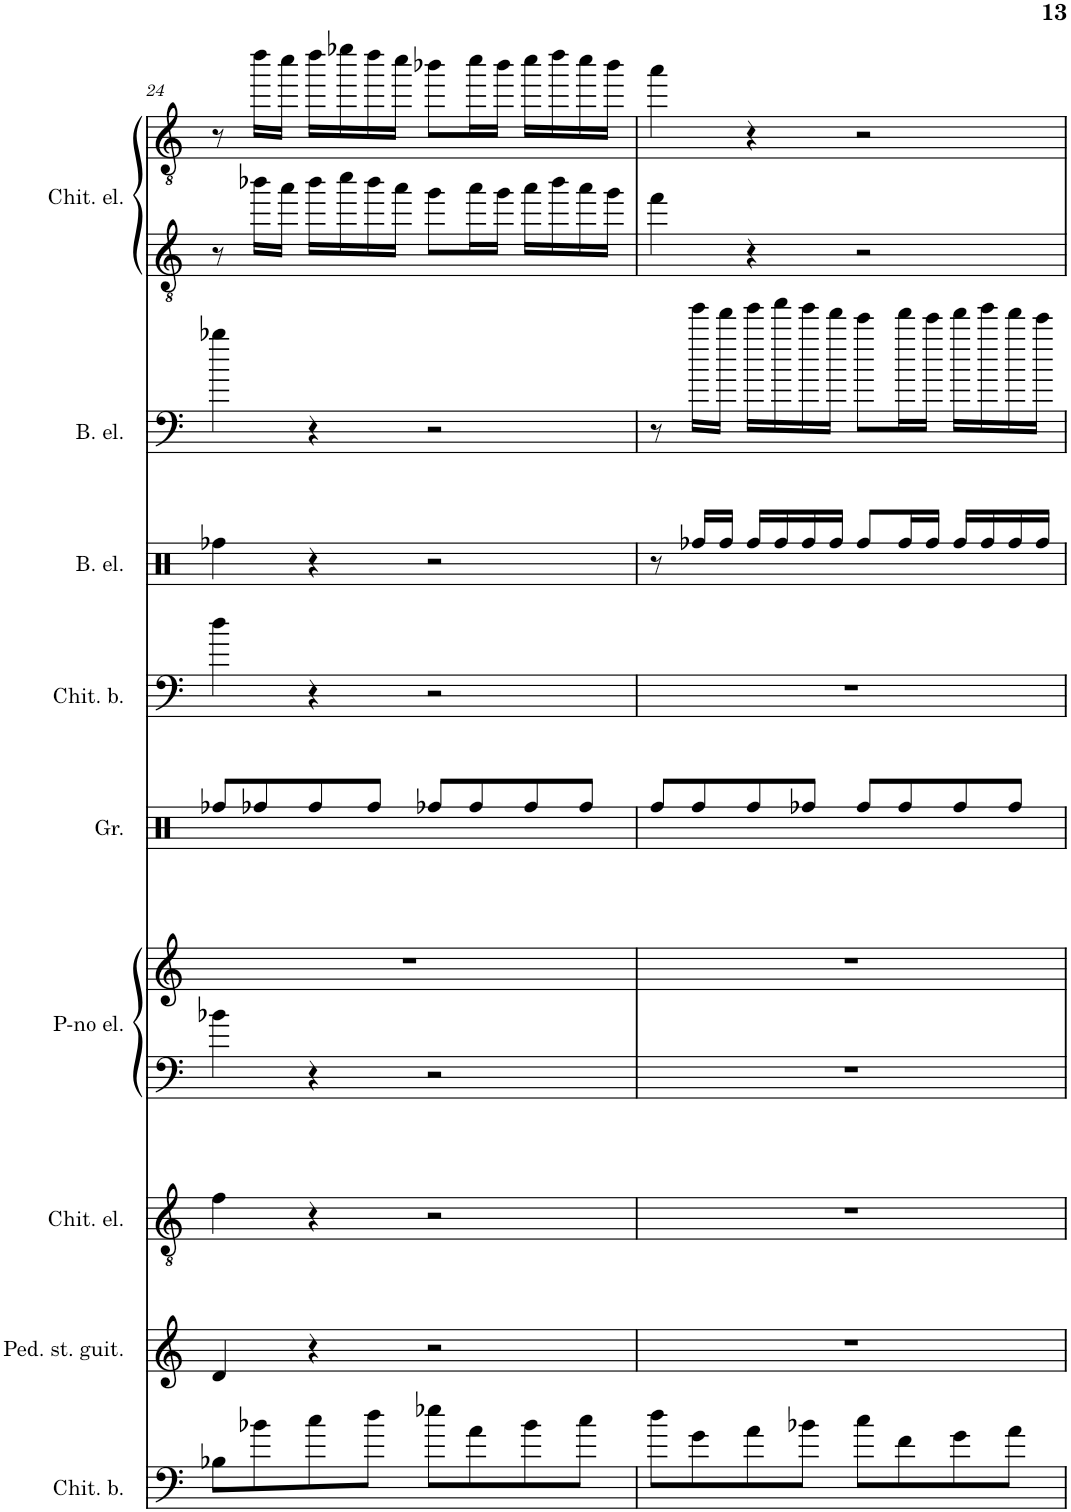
**kern	**kern	**kern	**kern	**kern	**kern	**kern	**kern	**kern	**kern	**kern
*part9	*part8	*part7	*part6	*part6	*part5	*part4	*part3	*part2	*part1	*part1
*staff11	*staff10	*staff9	*staff8	*staff7	*staff6	*staff5	*staff4	*staff3	*staff2	*staff1
*I"Chitarra basso	*I"Pedal steel guitar	*I"Chitarra elettrica	*I"Piano elettrico	*	*I"Grancassa	*I"Chitarra basso	*I"Basso elettrico 5 corde	*I"Basso elettrico 5 corde	*I"Chitarra elettrica	*
*I'Chit. b.	*I'Ped. st. guit.	*I'Chit. el.	*I'P-no el.	*	*I'Gr.	*I'Chit. b.	*I'B. el.	*I'B. el.	*I'Chit. el.	*
!!LO:PB:g=z
*clefF4	*clefG2	*clefGv2	*clefF4	*clefG2	*clefX	*clefF4	*clefX	*clefF4	*clefGv2	*clefGv2
*Trd7c12	*	*	*	*	*	*Trd7c12	*Trd7c12	*Trd7c12	*	*
*k[]	*k[]	*k[]	*k[]	*k[]	*k[]	*k[]	*k[]	*k[]	*k[]	*k[]
*M4/4	*M4/4	*M4/4	*M4/4	*M4/4	*M4/4	*M4/4	*M4/4	*M4/4	*M4/4	*M4/4
=24	=24	=24	=24	=24	=24	=24	=24	=24	=24	=24
8B-X\L	4d/	4f\	4b-X\	1r	8Rff/L	4dd\	4Rff\	4bb-X\	8r	8r
8b-X\	.	.	.	.	8Rff/	.	.	.	16bb-X\LL	16ddd\LL
.	.	.	.	.	.	.	.	.	16aa\JJ	16ccc\JJ
8cc\	4r	4r	4r	.	8Rff/	4r	4r	4r	16bb-\LL	16ddd\LL
.	.	.	.	.	.	.	.	.	16ccc\	16eee-X\
8dd\J	.	.	.	.	8Rff/J	.	.	.	16bb-\	16ddd\
.	.	.	.	.	.	.	.	.	16aa\JJ	16ccc\JJ
8ee-X\L	2r	2r	2r	.	8Rff/L	2r	2r	2r	8gg\L	8bb-X\L
8a\	.	.	.	.	8Rff/	.	.	.	16aa\L	16ccc\L
.	.	.	.	.	.	.	.	.	16gg\JJ	16bb-\JJ
8b-\	.	.	.	.	8Rff/	.	.	.	16aa\LL	16ccc\LL
.	.	.	.	.	.	.	.	.	16bb-\	16ddd\
8cc\J	.	.	.	.	8Rff/J	.	.	.	16aa\	16ccc\
.	.	.	.	.	.	.	.	.	16gg\JJ	16bb-\JJ
=25	=25	=25	=25	=25	=25	=25	=25	=25	=25	=25
8dd\L	1r	1r	1r	1r	8Rff/L	1r	8r	8r	4ff\	4aa\
8g\	.	.	.	.	8Rff/	.	16Rff/LL	16ggg\LL	.	.
.	.	.	.	.	.	.	16Rff/JJ	16fff\JJ	.	.
8a\	.	.	.	.	8Rff/	.	16Rff/LL	16ggg\LL	4r	4r
.	.	.	.	.	.	.	16Rff/	16aaa\	.	.
8b-X\J	.	.	.	.	8Rff/J	.	16Rff/	16ggg\	.	.
.	.	.	.	.	.	.	16Rff/JJ	16fff\JJ	.	.
8cc\L	.	.	.	.	8Rff/L	.	8Rff/L	8eee\L	2r	2r
8f\	.	.	.	.	8Rff/	.	16Rff/L	16fff\L	.	.
.	.	.	.	.	.	.	16Rff/JJ	16eee\JJ	.	.
8g\	.	.	.	.	8Rff/	.	16Rff/LL	16fff\LL	.	.
.	.	.	.	.	.	.	16Rff/	16ggg\	.	.
8a\J	.	.	.	.	8Rff/J	.	16Rff/	16fff\	.	.
.	.	.	.	.	.	.	16Rff/JJ	16eee\JJ	.	.
=	=	=	=	=	=	=	=	=	=	=
*-	*-	*-	*-	*-	*-	*-	*-	*-	*-	*-
